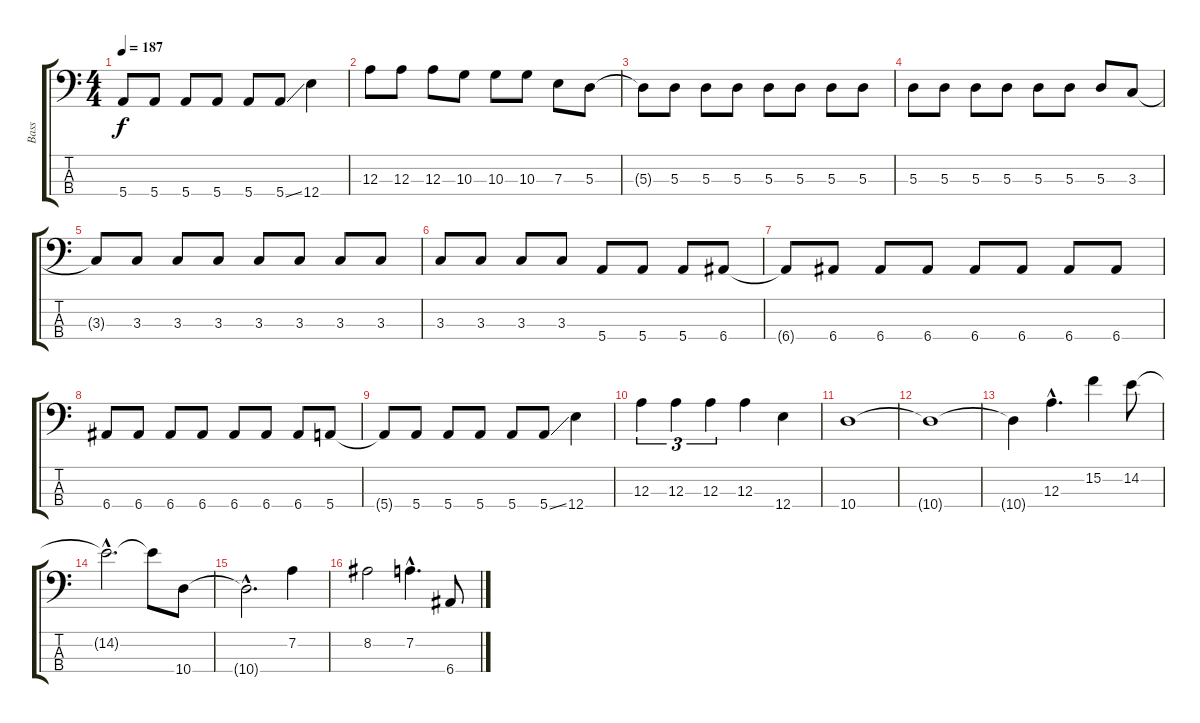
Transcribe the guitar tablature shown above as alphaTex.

\track ("Bass" "Bass") {instrument electricbasspick}
\staff {score tabs}
\tuning (G2 D2 A1 E1) {hide}
\ts (4 4)
\tempo 187
\clef f4
\ks c
5.4{t}.8{dy f} 5.4.8 5.4.8 5.4.8 5.4.8 5.4{ss}.8 12.4.4 |
12.3.8 12.3.8 12.3.8 10.3.8 10.3.8 10.3.8 7.3.8 5.3.8 |
5.3{t}.8 5.3.8 5.3.8 5.3.8 5.3.8 5.3.8 5.3.8 5.3.8 |
5.3.8 5.3.8 5.3.8 5.3.8 5.3.8 5.3.8 5.3.8 3.3.8 |
3.3{t}.8 3.3.8 3.3.8 3.3.8 3.3.8 3.3.8 3.3.8 3.3.8 |
3.3.8 3.3.8 3.3.8 3.3.8 5.4.8 5.4.8 5.4.8 6.4.8 |
6.4{t}.8 6.4.8 6.4.8 6.4.8 6.4.8 6.4.8 6.4.8 6.4.8 |
6.4.8 6.4.8 6.4.8 6.4.8 6.4.8 6.4.8 6.4.8 5.4.8 |
5.4{t}.8 5.4.8 5.4.8 5.4.8 5.4.8 5.4{ss}.8 12.4.4 |
12.3.4{tu (3 2)} 12.3.4{tu (3 2)} 12.3.4{tu (3 2)} 12.3.4 12.4.4 |
10.4.1 |
10.4{t}.1 |
10.4{t}.4 12.3{hac}.4{d} 15.2.4 14.2.8 |
14.2{hac t}.2{d} 14.2{t}.8 10.4.8 |
10.4{hac t}.2{d} 7.2.4 |
8.2.2 7.2{hac}.4{d} 6.4.8
